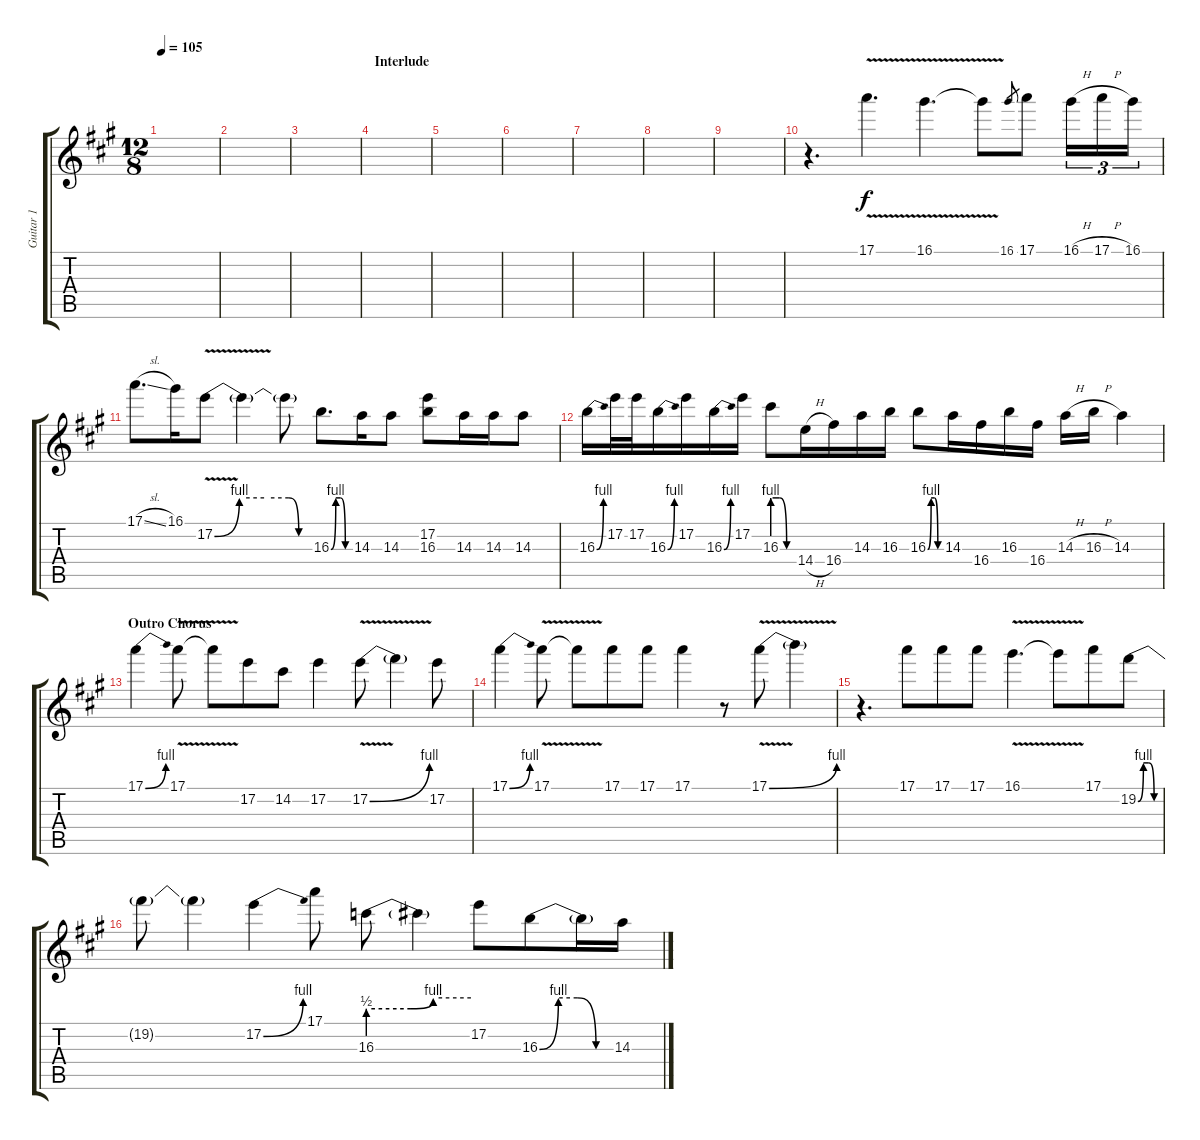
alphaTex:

\track ("Guitar 1" "Guitar 1") {instrument distortionguitar}
\staff {score tabs}
\tuning (E4 B3 G3 D3 A2 E2) {hide}
\ts (12 8)
\tempo 105
\clef g2
\ks a
|
|
|
\section ("" "Interlude")
|
|
|
|
|
|
r.4{d volume 15} 17.1{v}.4{d} 16.1{v}.4{d} 16.1{t}.8 16.1.8{gr} 17.1.8 16.1{h}.16{tu (3 2)} 17.1{h}.16{tu (3 2)} 16.1.16{tu (3 2)} |
17.1{sl}.8{d} 16.1.16 17.2{be (custom 0 0 15 4 30 4 45 4 51 0 60 0) v}.8 17.2{t}.4 17.2{t}.8 16.3{be (custom 0 0 15 4 30 4 45 0 60 0)}.8{d} 14.3.16 14.3.8 (17.2 16.3).8 14.3.16 14.3.16 14.3.8 |
16.3{be (bend 0 0 60 4)}.16 17.2.32 17.2.32 16.3{be (bend 0 0 60 4)}.16 17.2.16 16.3{be (bend 0 0 60 4)}.16 17.2.16 16.3{be (custom 0 4 20 4 40 0 60 0)}.8 14.4{h}.16 16.4.16 14.3.16 16.3.16 16.3{be (custom 0 0 15 4 30 4 45 0 60 0)}.8 14.3.16 16.4.16 16.3.16 16.4.16 14.3{h}.16 16.3{h}.16 14.3.4 |
\section ("" "Outro Chorus")
17.1{be (bend 0 0 60 4)}.4{volume 13} 17.1{v}.8 17.1{t}.8 17.2.8 14.2.8 17.2.4 17.2{be (bend 0 0 60 4) v}.8 17.2{t}.4 17.2.8 |
17.1{be (bend 0 0 60 4)}.4 17.1{v}.8 17.1{t}.8 17.1.8 17.1.8 17.1.4 r.8 17.1{be (bend 0 0 60 4) v}.8 17.1{t}.4 |
r.4{d} 17.1.8 17.1.8 17.1.8 16.1{v}.4{d} 16.1{t}.8 17.1.8 19.2{be (custom 0 0 15 4 30 4 45 0 60 0)}.8 |
19.2{t}.8 19.2{t}.4 17.2{be (bend 0 0 60 4)}.4 17.1.8 16.3{be (custom 0 2 25 2 38 4 60 4)}.8 16.3{t}.4 17.2.8 16.3{be (custom 0 0 15 4 30 4 45 0 60 0)}.8 16.3{t}.16 14.3.16
